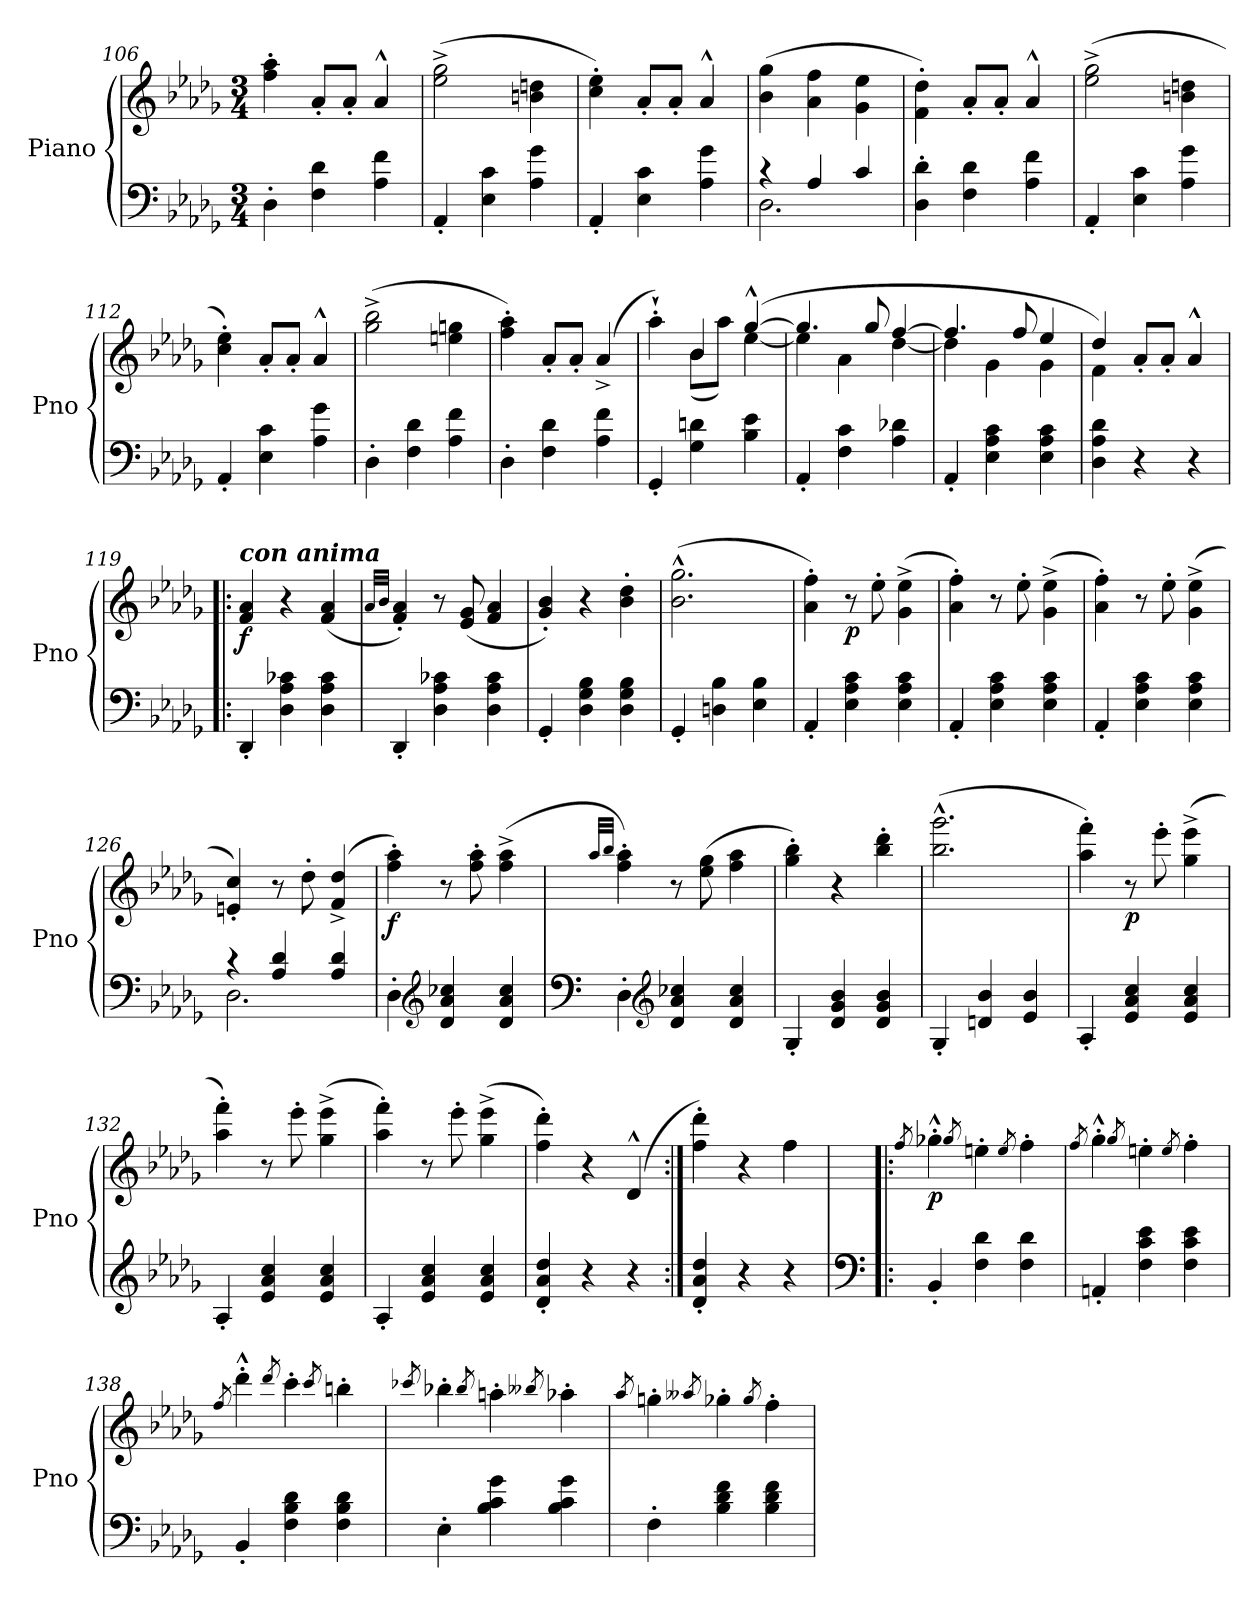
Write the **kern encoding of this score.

**kern	**kern	**dynam
*part1	*part1	*part1
*staff2	*staff1	*staff1/2
*I"Piano	*	*
*I'Pno	*	*
*clefF4	*clefG2	*
*k[b-e-a-d-g-]	*k[b-e-a-d-g-]	*
*M3/4	*M3/4	*
=106	=106	=106
4D-'\	4ff\' 4aa-\'	.
4F\ 4d-\	8a-'/L	.
.	8a-'/J	.
4A-\ 4f\	4a-^^/	.
=107	=107	=107
4AA-'/	(>2ee-\^ 2gg-\^	.
4E-\ 4c\	.	.
4A-\ 4g-\	4bn\ 4ddn\	.
=108	=108	=108
4AA-'/	4cc\' 4ee-\')	.
4E-\ 4c\	8a-'/L	.
.	8a-'/J	.
4A-\ 4g-\	4a-^^/	.
=109	=109	=109
*^	*	*
4r	2.D-\	(>4b-\ 4gg-\	.
4A-/	.	4a-\ 4ff\	.
4c/	.	4g-\ 4ee-\	.
*v	*v	*	*
=110	=110	=110
4D-\' 4d-\'	4f\' 4dd-\')	.
4F\ 4d-\	8a-'/L	.
.	8a-'/J	.
4A-\ 4f\	4a-^^/	.
=111	=111	=111
4AA-'/	(>2ee-\^ 2gg-\^	.
4E-\ 4c\	.	.
4A-\ 4g-\	4bn\ 4ddn\	.
!!LO:LB:g=z
=112	=112	=112
4AA-'/	4cc\' 4ee-\')	.
4E-\ 4c\	8a-'/L	.
.	8a-'/J	.
4A-\ 4g-\	4a-^^/	.
=113	=113	=113
4D-'\	(>2gg-\^ 2bb-\^	.
4F\ 4d-\	.	.
4A-\ 4f\	4een\ 4ggn\	.
=114	=114	=114
4D-'\	4ff\' 4aa-\')	.
4F\ 4d-\	8a-'/L	.
.	8a-'/J	.
4A-\ 4f\	(>4a-^/	.
=115	=115	=115
*	*^	*
4GG-'/	4aa-'`\)	4ryy	.
4G-\ 4dn\	4b-/	(>8b-\L	.
.	.	8aa-\J)	.
4B-\ 4e-\	(>[4gg-^^/	[4ee-\	.
=116	=116	=116	=116
4AA-'/	4.gg-/]	4ee-\]	.
4F\ 4c\	.	4a-\	.
.	8gg-/	.	.
4A-\ 4d-X\	[4ff/	[4dd-\	.
=117	=117	=117	=117
4AA-'/	4.ff/]	4dd-\]	.
4E-\ 4A-\ 4c\	.	4g-\	.
.	8ff/	.	.
4E-\ 4A-\ 4c\	4ee-/	4g-\	.
=118	=118	=118	=118
4D-\ 4A-\ 4d-\	4dd-/)	4f\	.
4r	8a-'/L	2ryy	.
.	8a-'/J	.	.
4r	4a-^^/	.	.
*	*v	*v	*
=119!|:	=119!|:	=119!|:
!	!LO:TX:a:Bi:t=con anima	!
!	!	!LO:DY:b
4DD-'/	4f/ 4a-/	f
4D-\ 4A-\ 4c-X\	4r	.
4D-\ 4A-\ 4c-\	(>4f/ 4a-/	.
=120	=120	=120
.	32qa-/LLL	.
.	32qb-/JJJ	.
4DD-'/	4f/' 4a-/')	.
4D-\ 4A-\ 4c-X\	8r	.
.	(<8e-/ 8g-/	.
4D-\ 4A-\ 4c-\	4f/ 4a-/	.
!!LO:PB:g=z
=121	=121	=121
4GG-'/	4g-/' 4b-/')	.
4D-\ 4G-\ 4B-\	4r	.
4D-\ 4G-\ 4B-\	4b-\' 4dd-\'	.
=122	=122	=122
4GG-'/	(>2.b-\^^ 2.gg-\^^	.
4Dn\ 4B-\	.	.
4E-\ 4B-\	.	.
=123	=123	=123
4AA-'/	4a-\' 4ff\')	.
!	!	!LO:DY:b
4E-\ 4A-\ 4c\	8r	p
.	8ee-'\	.
4E-\ 4A-\ 4c\	(>4g-\^ 4ee-\^	.
=124	=124	=124
4AA-'/	4a-\' 4ff\')	.
4E-\ 4A-\ 4c\	8r	.
.	8ee-'\	.
4E-\ 4A-\ 4c\	(>4g-\^ 4ee-\^	.
=125	=125	=125
4AA-'/	4a-\' 4ff\')	.
4E-\ 4A-\ 4c\	8r	.
.	8ee-'\	.
4E-\ 4A-\ 4c\	(>4g-\^ 4ee-\^	.
=126	=126	=126
*^	*	*
4r	2.D-\	4en/' 4cc/')	.
4A-/ 4d-/	.	8r	.
.	.	8dd-'\	.
4A-/ 4d-/	.	(>4f/^ 4dd-/^	.
*v	*v	*	*
=127	=127	=127
!	!	!LO:DY:b
4D-'\	4ff\' 4aa-\')	f
*clefG2	*	*
4d-/ 4a-/ 4cc-X/	8r	.
.	8ff\' 8aa-\'	.
4d-/ 4a-/ 4cc-/	(>4ff\^ 4aa-\^	.
=128	=128	=128
*clefF4	*	*
.	32qaa-/LLL	.
.	32qbb-/JJJ	.
4D-'\	4ff\' 4aa-\')	.
*clefG2	*	*
4d-/ 4a-/ 4cc-X/	8r	.
.	(>8ee-\ 8gg-\	.
4d-/ 4a-/ 4cc-/	4ff\ 4aa-\	.
=129	=129	=129
4G-'/	4gg-\' 4bb-\')	.
4d-/ 4g-/ 4b-/	4r	.
4d-/ 4g-/ 4b-/	4bb-\' 4ddd-\'	.
!!LO:LB:g=z
=130	=130	=130
4G-'/	(>2.bb-\^^ 2.ggg-\^^	.
4dn/ 4b-/	.	.
4e-/ 4b-/	.	.
=131	=131	=131
4A-'/	4aa-\' 4fff\')	.
!	!	!LO:DY:b
4e-/ 4a-/ 4cc/	8r	p
.	8eee-'\	.
4e-/ 4a-/ 4cc/	(>4gg-\^ 4eee-\^	.
=132	=132	=132
4A-'/	4aa-\' 4fff\')	.
4e-/ 4a-/ 4cc/	8r	.
.	8eee-'\	.
4e-/ 4a-/ 4cc/	(>4gg-\^ 4eee-\^	.
=133	=133	=133
4A-'/	4aa-\' 4fff\')	.
4e-/ 4a-/ 4cc/	8r	.
.	8eee-'\	.
4e-/ 4a-/ 4cc/	(>4gg-\^ 4eee-\^	.
=134	=134	=134
4d-/' 4a-/' 4dd-/'	4ff\' 4ddd-\')	.
4r	4r	.
4r	(>4d-^^/	.
=135:|!	=135:|!	=135:|!
4d-/' 4a-/' 4dd-/'	4ff\' 4ddd-\')	.
4r	4r	.
4r	4ff\	.
=136!|:	=136!|:	=136!|:
*clefF4	*	*
.	8qff/	.
!	!	!LO:DY:b
4BB-'/	4gg-X'^^\	p
.	8qgg-/	.
4F\ 4d-\	4een'\	.
.	8qee/	.
4F\ 4d-\	4ff'\	.
=137	=137	=137
.	8qff/	.
4AAn'/	4gg-'^^\	.
.	8qgg-/	.
4F\ 4c\ 4e-\	4een'\	.
.	8qee/	.
4F\ 4c\ 4e-\	4ff'\	.
!!LO:LB:g=z
=138	=138	=138
.	8qff/	.
4BB-'/	4ddd-'^^\	.
.	8qddd-/	.
4F\ 4B-\ 4d-\	4ccc'\	.
.	8qccc/	.
4F\ 4B-\ 4d-\	4bbn'\	.
=139	=139	=139
.	8qccc-X/	.
4E-'\	4bb-X'\	.
.	8qbb-/	.
4B-\ 4c\ 4g-\	4aan'\	.
.	8qbb--X/	.
4B-\ 4c\ 4g-\	4aa-X'\	.
=140	=140	=140
.	8qaa-/	.
4F'\	4ggn'\	.
.	8qaa--X/	.
4B-\ 4d-\ 4f\	4gg-X'\	.
.	8qgg-/	.
4B-\ 4d-\ 4f\	4ff'\	.
=	=	=
*-	*-	*-
